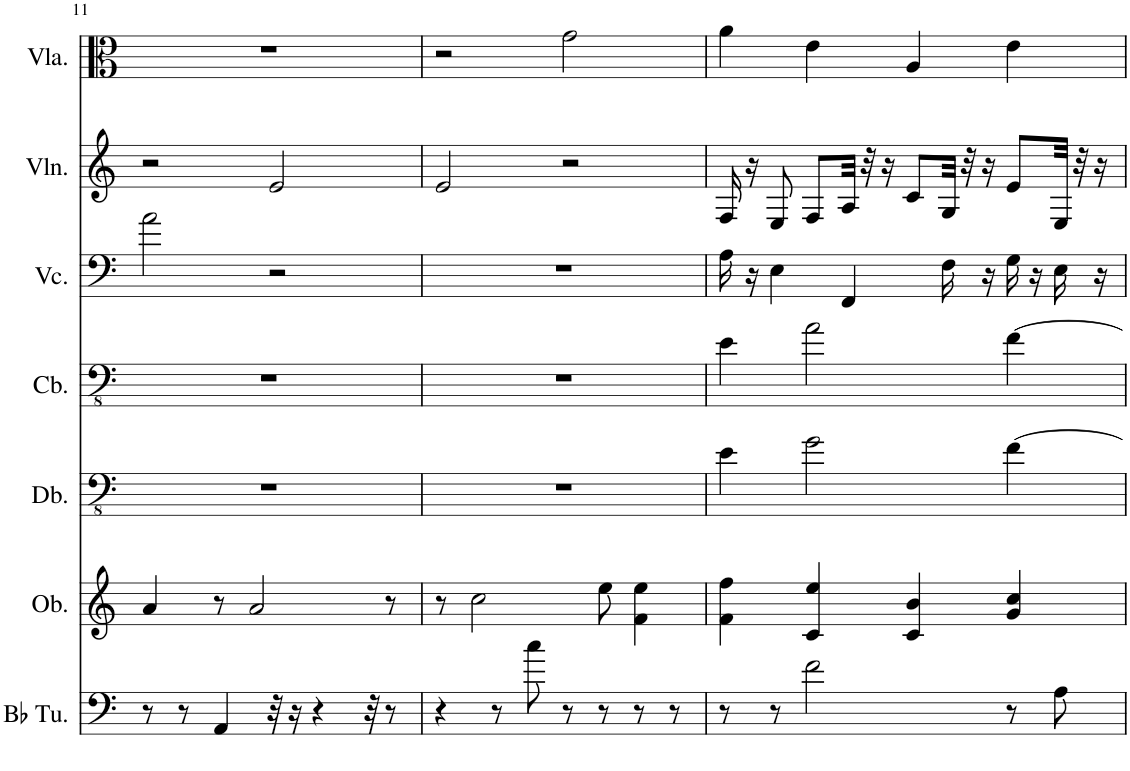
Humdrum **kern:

**kern	**kern	**kern	**kern	**kern	**kern	**kern
*part7	*part6	*part5	*part4	*part3	*part2	*part1
*staff7	*staff6	*staff5	*staff4	*staff3	*staff2	*staff1
*I"Bb Tuba	*I"Oboe	*I"Double Bass	*I"Contrabass	*I"Violoncello	*I"Violin	*I"Viola
*I'Bb Tu.	*I'Ob.	*I'Db.	*I'Cb.	*I'Vc.	*I'Vln.	*I'Vla.
!!LO:PB:g=z
*clefF4	*clefG2	*clefFv4	*clefFv4	*clefF4	*clefG2	*clefC3
*	*	*Trd7c12	*Trd7c12	*	*	*
*k[]	*k[]	*k[]	*k[]	*k[]	*k[]	*k[]
*M4/4	*M4/4	*M4/4	*M4/4	*M4/4	*M4/4	*M4/4
=11	=11	=11	=11	=11	=11	=11
8r	4a/	1r	1r	2a\	2r	1r
8r	.	.	.	.	.	.
4AA/	8r	.	.	.	.	.
.	2a/	.	.	.	.	.
32r	.	.	.	2r	2e/	.
16r	.	.	.	.	.	.
4r	.	.	.	.	.	.
32r	.	.	.	.	.	.
8r	8r	.	.	.	.	.
=12	=12	=12	=12	=12	=12	=12
4r	8r	1r	1r	1r	2e/	2r
.	2cc\	.	.	.	.	.
8r	.	.	.	.	.	.
8cc\	.	.	.	.	.	.
8r	.	.	.	.	2r	2g\
8r	8ee\	.	.	.	.	.
8r	4f\ 4ee\	.	.	.	.	.
8r	.	.	.	.	.	.
=13	=13	=13	=13	=13	=13	=13
8r	4f\ 4ff\	4E\	4E\	16A\	16F/	4a\
.	.	.	.	16r	16r	.
8r	.	.	.	4E\	8E/	.
2f\	4c/ 4ee/	2G\	2A\	.	8F/L	4e\
.	.	.	.	4FF/	32A/Jkk	.
.	.	.	.	.	32r	.
.	.	.	.	.	16r	.
.	4c/ 4b/	.	.	.	8c/L	4A/
.	.	.	.	16F\	32G/Jkk	.
.	.	.	.	.	32r	.
.	.	.	.	16r	16r	.
8r	4g/ 4cc/	[4F\	[4F\	16G\	8e/L	4e\
.	.	.	.	16r	.	.
8A\	.	.	.	16E\	32E/Jkk	.
.	.	.	.	.	32r	.
.	.	.	.	16r	16r	.
=	=	=	=	=	=	=
*-	*-	*-	*-	*-	*-	*-
